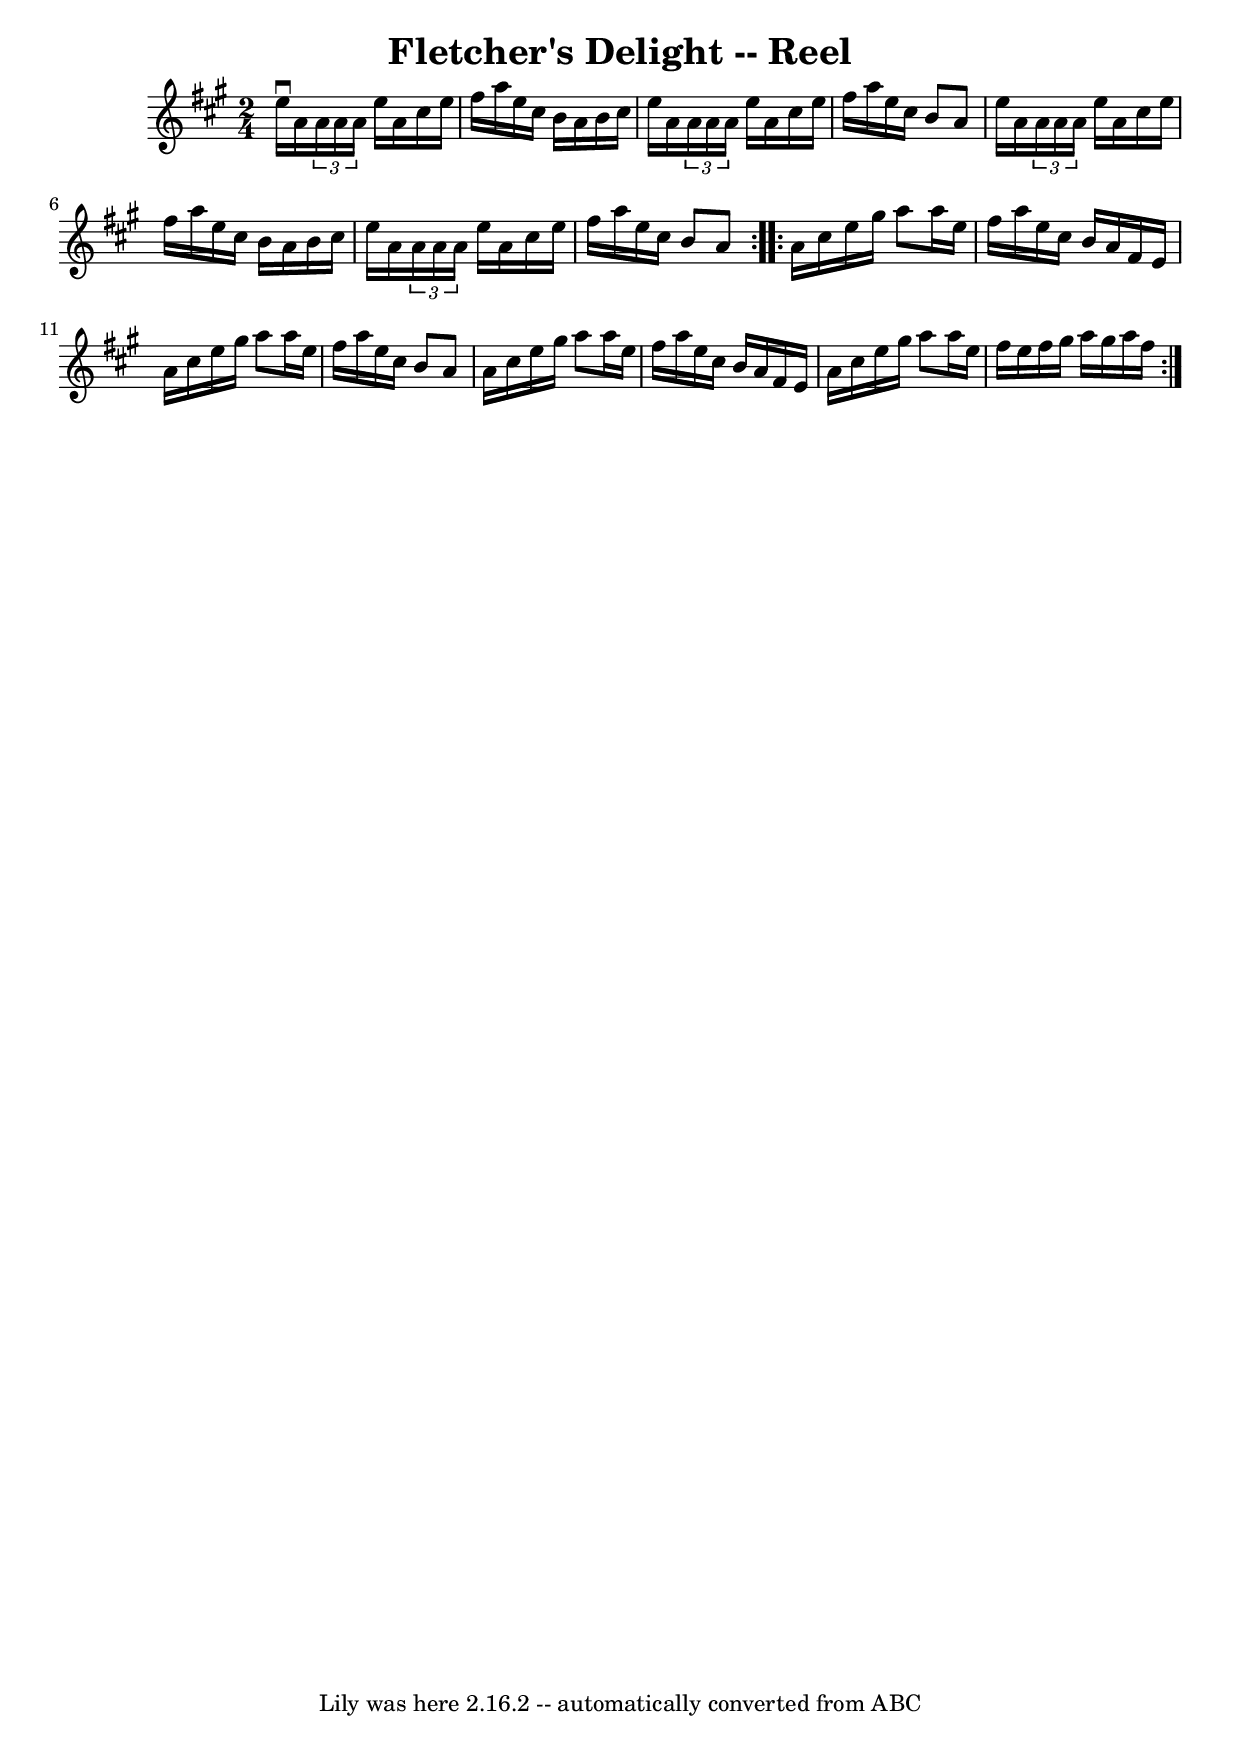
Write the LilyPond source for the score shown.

\version "2.16.2"
\include "Mammoth.ily"
\header {
  %% book = "Ryan's Mammoth Collection"
  crossRefNumber = "1"
  footnotes = "\\\\371"
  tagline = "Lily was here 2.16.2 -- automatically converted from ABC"
  title = "Fletcher's Delight -- Reel"

}
voicedefault =  {



  \repeat volta 2 {

    \time 2/4 
    \key a \major
 e''16^\downbow a'16  \times 2/3 { a'16 a'16   
						    a'16  
						  } e''16 a'16 cis''16 e''16    |
    fis''16 a''16    
    e''16 cis''16 b'16 a'16 b'16 cis''16    |
    e''16 a'16 
    \times 2/3 { a'16 a'16 a'16  
	       } e''16 a'16 cis''16 e''16    
    |
    fis''16 a''16 e''16 cis''16 b'8 a'8    |
    
    e''16 a'16  \times 2/3 { a'16 a'16 a'16  
			   } e''16 a'16    
    cis''16 e''16    |
    fis''16 a''16 e''16 cis''16 b'16    
    a'16 b'16 cis''16    |
    e''16 a'16  \times 2/3 { a'16    
			     a'16 a'16  
			   } e''16 a'16 cis''16 e''16    |
    fis''16    
    a''16 e''16 cis''16 b'8 a'8    
  }     
  \repeat volta 2 {
    a'16    
    cis''16 e''16 gis''16 a''8 a''16 e''16    |
    fis''16    
    a''16 e''16 cis''16 b'16 a'16 fis'16 e'16    |
    a'16  
    cis''16 e''16 gis''16 a''8 a''16 e''16    |
    fis''16   
    a''16 e''16 cis''16 b'8 a'8    |
    a'16 cis''16    
    e''16 gis''16 a''8 a''16 e''16    |
    fis''16 a''16    
    e''16 cis''16 b'16 a'16 fis'16 e'16    |
    a'16    
    cis''16 e''16 gis''16 a''8 a''16 e''16    |
    fis''16    
    e''16 fis''16 gis''16 a''16 gis''16 a''16 fis''16      
  }   

}

\score{
  <<

    \context Staff="default"
    {
      \voicedefault 
      
    }

  >>
  \layout {
    
  }
  \midi {
  }

}
